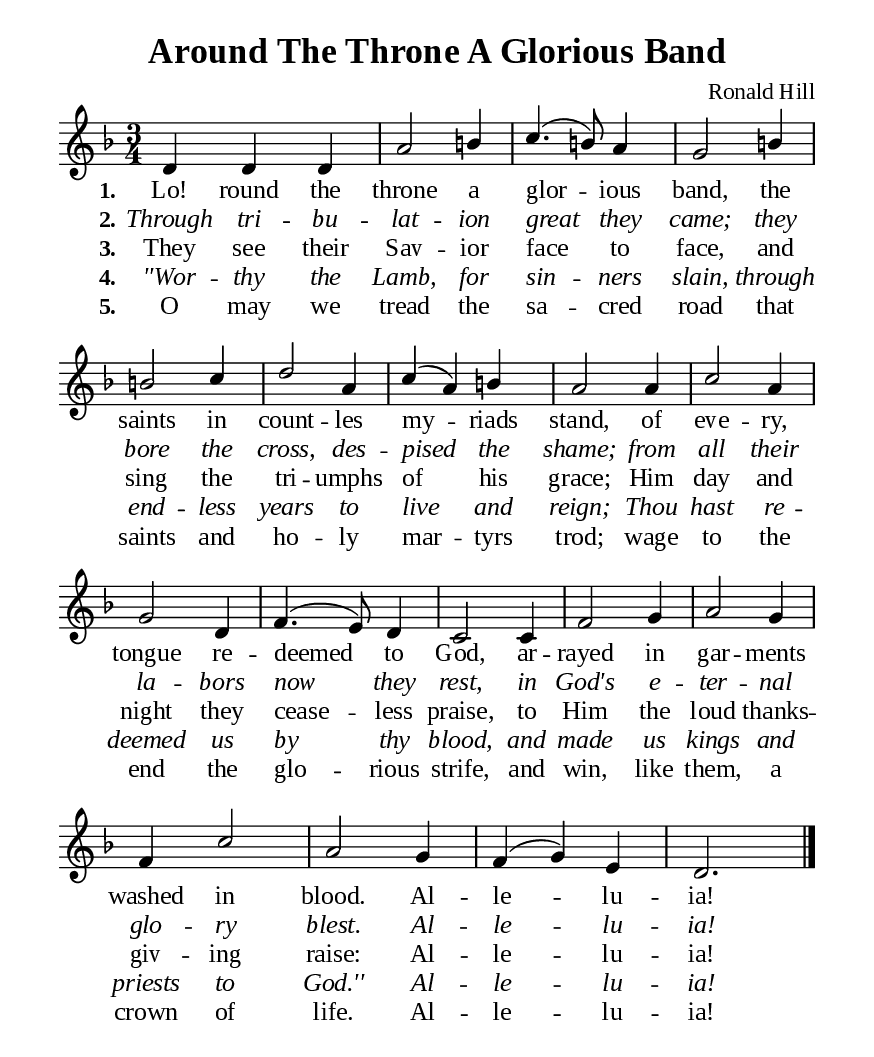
\version "2.18.2"

\header {
  title = "Around The Throne A Glorious Band"
  composer = "Ronald Hill"
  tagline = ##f
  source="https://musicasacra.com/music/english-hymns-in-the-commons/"
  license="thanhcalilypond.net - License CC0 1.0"
}

global= {
  \key f \major
  \time 3/4
  \override Score.BarNumber.break-visibility = ##(#f #f #f)
  \override Lyrics.LyricSpace.minimum-distance = #3.0
}

\paper {
  #(set-paper-size "a5")
  top-margin = 10\mm
  bottom-margin = 10\mm
  left-margin = 10\mm
  right-margin = 10\mm
  indent = #0
  #(define fonts
	 (make-pango-font-tree "Liberation Serif"
	 		       "Liberation Serif"
			       "Liberation Serif"
			       (/ 20 20)))
  system-system-spacing = #'((basic-distance . 3) (padding . 3))
}

printItalic = \with {
  \override LyricText.font-shape = #'italic
}

% Verse music
musicVerseSoprano = \relative c' {
  %{	01	%} d4 d d |
  %{	02	%} a'2 b!4 |
  %{	03	%} c4. (b!8) a4 |
  %{	04	%} g2 b!4 |
  %{	05	%} b!2 c4 |
  %{	06	%} d2 a4 |
  %{	07	%} c4 (a) b! |
  %{	08	%} a2 a4 |
  %{	09	%} c2 a4 |
  %{	10	%} g2 d4 |
  %{	11	%} f4. (e8) d4 |
  %{	12	%} c2 c4 |
  %{	13	%} f2 g4 |
  %{	14	%} a2 g4 |
  %{	15	%} f c'2 |
  %{	16	%} a g4 |
  %{	17	%} f (g) e |
  %{	18	%} d2. \bar "|."
}

% Verse lyrics
verseOne = \lyricmode {
  \set stanza = #"1."
  Lo! round the throne a glor -- ious band,
  the saints in count -- les my -- riads stand,
  of eve -- ry, tongue re -- deemed to God,
  ar -- rayed in gar -- ments washed in blood.
  Al -- le -- lu -- ia!
}

verseTwo = \lyricmode {
  \set stanza = #"2."
  Through tri -- bu -- lat -- ion great they came;
  they bore the cross, des -- pised the shame;
  from all their la -- bors now they rest,
  in God's e -- ter -- nal glo -- ry blest.
  Al -- le -- lu -- ia!
}

verseThree = \lyricmode {
  \set stanza = #"3."
  They see their Sav -- ior face to face,
  and sing the tri -- umphs of his grace;
  Him day and night they cease -- less praise,
  to Him the loud thanks -- giv -- ing raise:
  Al -- le -- lu -- ia!
}

verseFour = \lyricmode {
  \set stanza = #"4."
  ''Wor -- thy the Lamb, for sin -- ners slain,
  through end -- less years to live and reign;
  Thou hast re -- deemed us by thy blood,
  and made us kings and priests to God.''
  Al -- le -- lu -- ia!
}

verseFive = \lyricmode {
  \set stanza = #"5."
  O may we tread the sa -- cred road
  that saints and ho -- ly mar -- tyrs trod;
  wage to the end the glo -- rious strife,
  and win, like them, a crown of life.
  Al -- le -- lu -- ia!
}

% Layout
\score {
    \new ChoirStaff <<
      \new Staff <<
        \clef "treble"
        \new Voice = "sopranos" { \global \stemUp \slurUp \musicVerseSoprano }
      >>
      \new Lyrics \lyricsto sopranos \verseOne
      \new Lyrics \printItalic \lyricsto sopranos \verseTwo
      \new Lyrics \lyricsto sopranos \verseThree
      \new Lyrics \printItalic \lyricsto sopranos \verseFour
      \new Lyrics \lyricsto sopranos \verseFive
    >>
}
